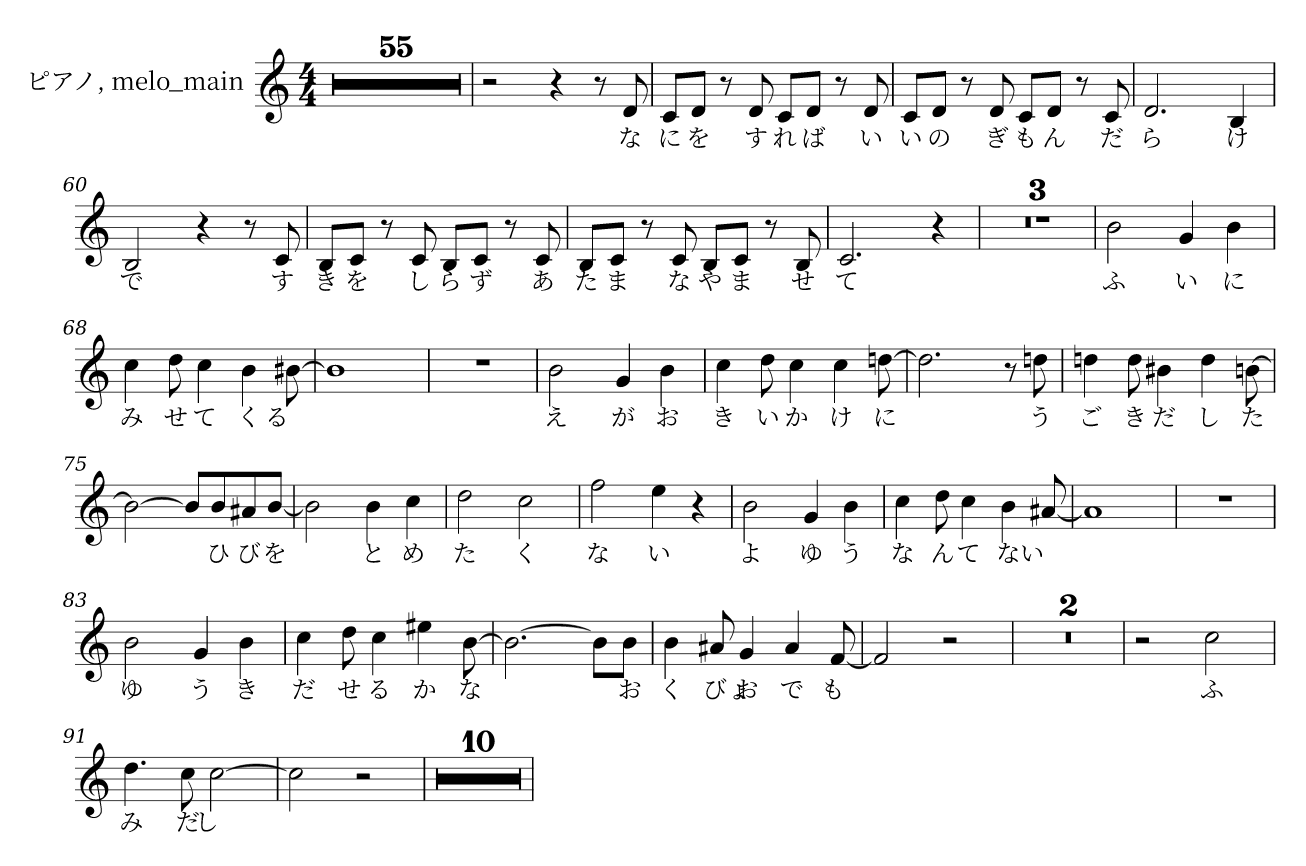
**kern	**text
*part1	*part1
*staff1	*staff1
*I"ピアノ, melo_main	*
*clefG2	*
*k[]	*
*M4/4	*
=1	=1
1r	.
=2	=2
1r	.
=3	=3
1r	.
=4	=4
1r	.
=5	=5
1r	.
=6	=6
1r	.
=7	=7
1r	.
=8	=8
1r	.
=9	=9
1r	.
=10	=10
1r	.
=11	=11
1r	.
!!LO:LB:g=z
=12	=12
1r	.
=13	=13
1r	.
=14	=14
1r	.
=15	=15
1r	.
=16	=16
1r	.
=17	=17
1r	.
=18	=18
1r	.
=19	=19
1r	.
=20	=20
1r	.
=21	=21
1r	.
=22	=22
1r	.
=23	=23
1r	.
!!LO:LB:g=z
=24	=24
1r	.
=25	=25
1r	.
=26	=26
1r	.
=27	=27
1r	.
=28	=28
1r	.
=29	=29
1r	.
=30	=30
1r	.
=31	=31
1r	.
=32	=32
1r	.
=33	=33
1r	.
=34	=34
1r	.
=35	=35
1r	.
!!LO:LB:g=z
=36	=36
1r	.
=37	=37
1r	.
=38	=38
1r	.
=39	=39
1r	.
=40	=40
1r	.
=41	=41
*k[f#c#g#d#]	*
*MM190	*
1r	.
=42	=42
1r	.
=43	=43
1r	.
=44	=44
1r	.
=45	=45
1r	.
=46	=46
1r	.
!!LO:LB:g=z
=47	=47
1r	.
=48	=48
1r	.
=49	=49
1r	.
=50	=50
1r	.
=51	=51
1r	.
=52	=52
1r	.
=53	=53
1r	.
=54	=54
1r	.
=55	=55
1r	.
!!LO:LB:g=z
=56	=56
2r	.
4r	.
8r	.
8d#/	な
=57	=57
8c#/L	に
8d#/J	を
8r	.
8d#/	す
8c#/L	れ
8d#/J	ば
8r	.
8d#/	い
=58	=58
8c#/L	い
8d#/J	の
8r	.
8d#/	ぎ
8c#/L	も
8d#/J	ん
8r	.
8c#/	だ
=59	=59
2.d#/	ら
4B/	け
=60	=60
2B/	で
4r	.
8r	.
8c#/	す
!!LO:LB:g=z
=61	=61
8B/L	き
8c#/J	を
8r	.
8c#/	し
8B/L	ら
8c#/J	ず
8r	.
8c#/	あ
=62	=62
8B/L	た
8c#/J	ま
8r	.
8c#/	な
8B/L	や
8c#/J	ま
8r	.
8B/	せ
=63	=63
2.c#/	て
4r	.
=64	=64
1r	.
=65	=65
1r	.
=66	=66
1r	.
!!LO:LB:g=z
=67	=67
2b\	ふ
4g#/	い
4b\	に
=68	=68
4cc#\	み
8dd#\	せ
4cc#\	て
4b\	く
[8b#X\	る
=69	=69
1b#]	.
=70	=70
1r	.
=71	=71
2b\	え
4g#/	が
4b\	お
=72	=72
4cc#\	き
8dd#\	い
4cc#\	か
4cc#\	け
[8ddn\	に
=73	=73
2.dd\]	.
8r	.
8ddn\	う
!!LO:LB:g=z
=74	=74
4ddn\	ご
8dd\	き
4b#X\	だ
4dd\	し
[8bn\	た
=75	=75
2b\_	.
8b/L]	.
8b/	ひ
8a#X/	び
[8b/J	を
=76	=76
2b\]	.
4b\	と
4cc#\	め
=77	=77
2dd#\	た
2cc#\	く
=78	=78
2ff#\	な
4ee\	い
4r	.
=79	=79
2b\	よ
4g#/	ゆ
4b\	う
!!LO:LB:g=z
=80	=80
4cc#\	な
8dd#\	ん
4cc#\	て
4b\	な
[8a#X/	い
=81	=81
1a#]	.
=82	=82
1r	.
=83	=83
2b\	ゆ
4g#/	う
4b\	き
=84	=84
4cc#\	だ
8dd#\	せ
4cc#\	る
4ee#X\	か
[8b\	な
=85	=85
2.b\_	.
8b\L]	.
8b\J	お
!!LO:LB:g=z
=86	=86
4b\	く
8a#X/	びょ
4g#/	お
4a#/	で
[8f#/	も
=87	=87
2f#/]	.
2r	.
=88	=88
1r	.
=89	=89
1r	.
=90	=90
2r	.
2cc#\	ふ
=91	=91
4.dd#\	み
8cc#\	だ
[2cc#\	し
=92	=92
2cc#\]	.
2r	.
=93	=93
1r	.
!!LO:PB:g=z
=94	=94
1r	.
=95	=95
1r	.
=96	=96
1r	.
=97	=97
1r	.
=98	=98
1r	.
=99	=99
1r	.
=100	=100
1r	.
=101	=101
1r	.
=102	=102
1r	.
=	=
*-	*-
